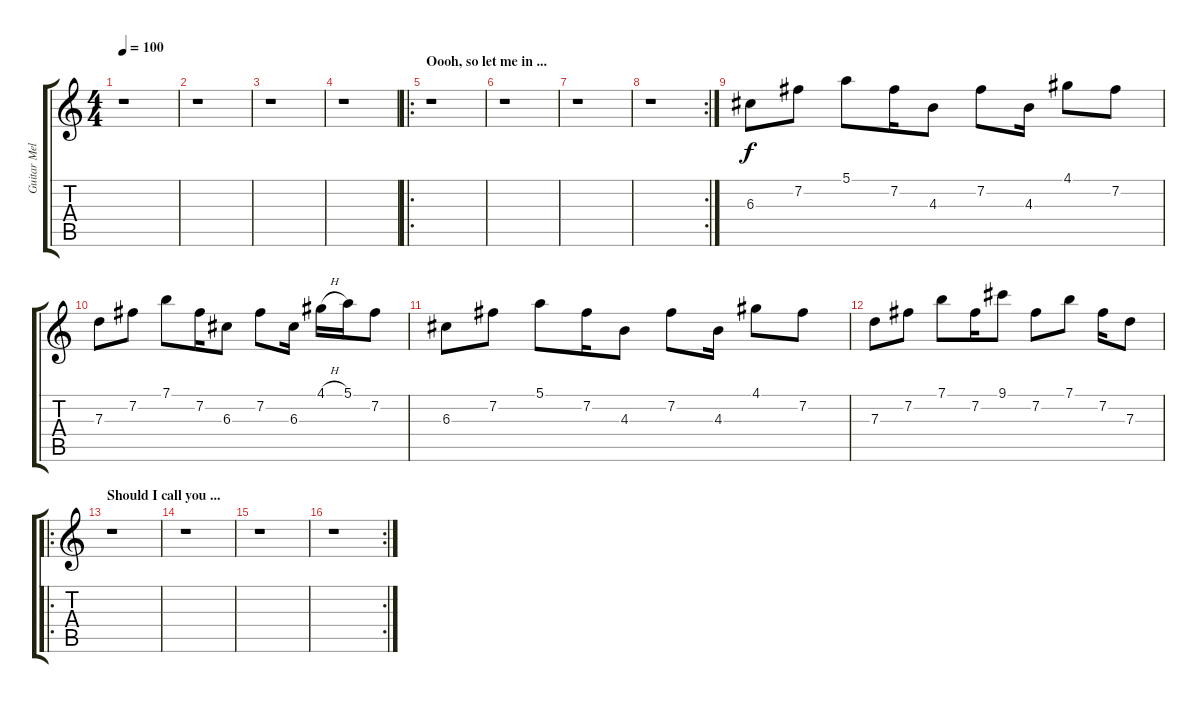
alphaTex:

\track ("Guitar Melody" "Guitar Mel") {instrument electricguitarjazz}
\staff {score tabs}
\tuning (E4 B3 G3 D3 A2 E2) {hide}
\ts (4 4)
\tempo 100
\clef g2
\ks c
r.1{dy f} |
r.1 |
r.1 |
r.1 |
\ro
\section ("" "Oooh, so let me in ...")
r.1 |
r.1 |
r.1 |
\rc 2
r.1 |
6.3.8 7.2.8 5.1.8 7.2.16 4.3.8 7.2.8 4.3.16 4.1.8 7.2.8 |
7.3.8 7.2.8 7.1.8 7.2.16 6.3.8 7.2.8 6.3.16 4.1{h}.16 5.1.16 7.2.8 |
6.3.8 7.2.8 5.1.8 7.2.16 4.3.8 7.2.8 4.3.16 4.1.8 7.2.8 |
7.3.8 7.2.8 7.1.8 7.2.16 9.1.8 7.2.8 7.1.8 7.2.16 7.3.8 |
\ro
\section ("" "Should I call you ...")
r.1 |
r.1 |
r.1 |
\rc 2
r.1
